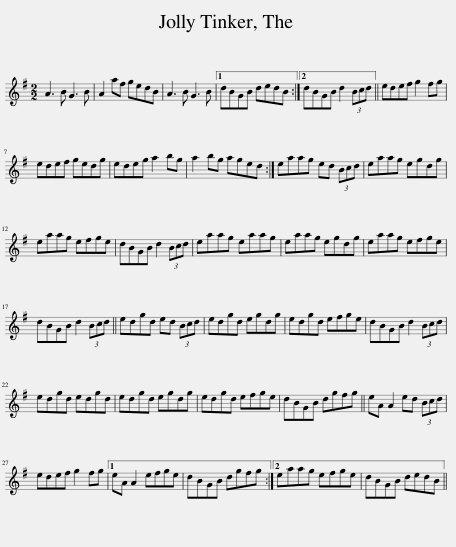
X:1
L:1/8
M:2/2
I:linebreak $
K:G
V:1 treble
V:1
 A3 B G3 B | A2 af gedB | A3 B G3 B |1 dBGB dedB :|2 dBGB d2 (3Bcd || %5
 edef g2 fg |$ edef gedg | edeg a2 bg | a2 bg aged :| eaag ed (3Bcd | %10
 eaag egdg |$ eaag efge | dBGB d2 (3Bcd | eaag eaag | eaag egdg | %15
 eaag efge |$ dBGB d2 (3Bcd || edgd ed (3Bcd | edgd egdg | edgd efge | %20
 dBGB d2 (3Bcd |$ edgd edgd | edgd egdg | edgd efge | dBGB dgfg || %25
 eA A2 ed (3Bcd |$ edef g2 fg |1 eA A2 efge | dBGB dgfg :|2 eaag efge | %30
 dBGB dedB || %31
